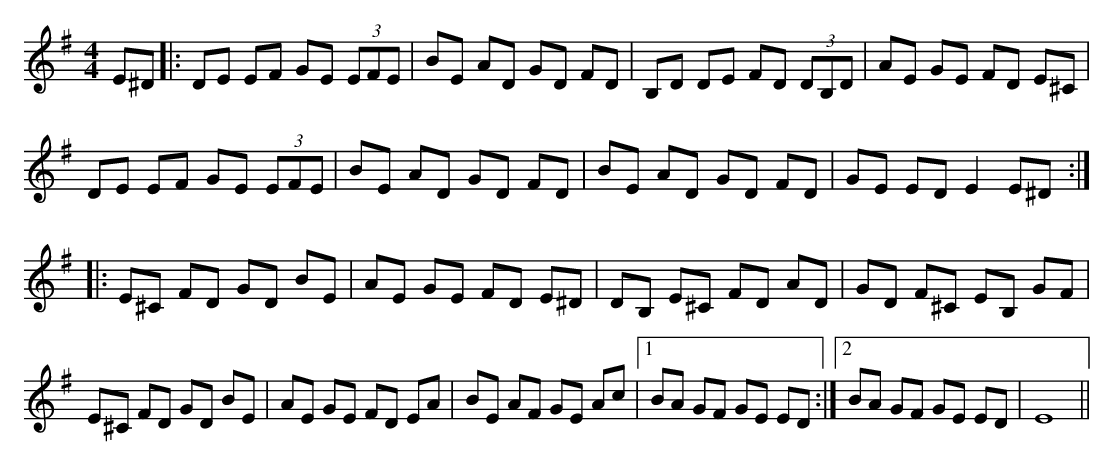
X:1
M:4/4
K:Emin
E^D|:DE EF GE (3EFE|BE AD GD FD|B,D DE FD (3DB,D|AE GE FD E^C|
DE EF GE (3EFE|BE AD GD FD|BE AD GD FD|GE ED E2 E^D:|
|:E^C FD GD BE|AE GE FD E^D|DB, E^C FD AD|GD F^C EB, GF|
E^C FD GD BE|AE GE FD EA|BE AF GE Ac|1 BA GF GE ED:|2 BA GF GE ED|E8||
